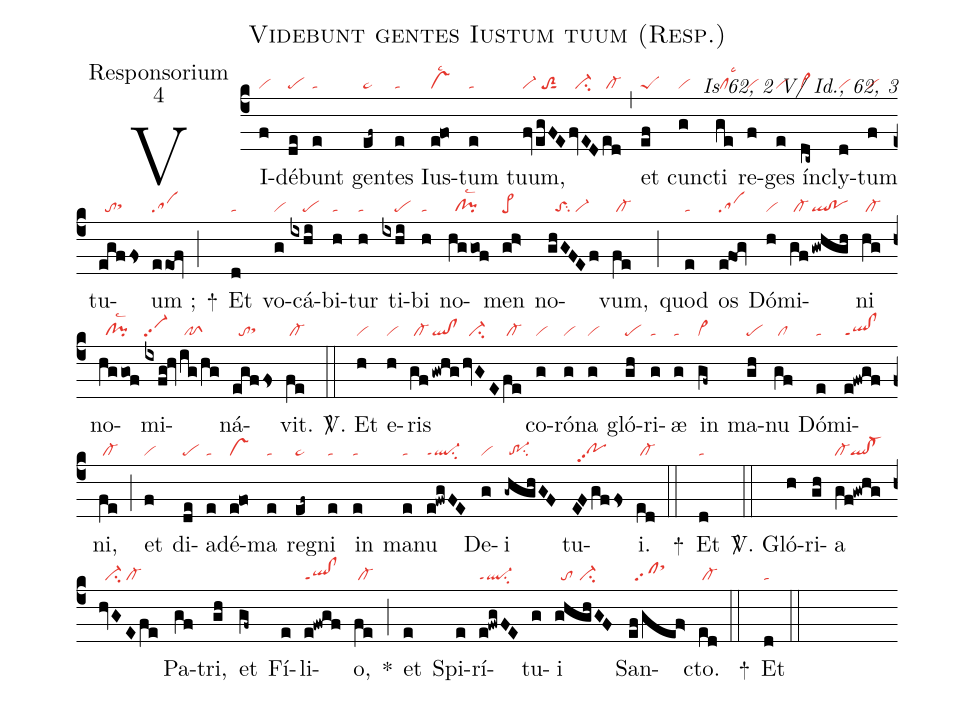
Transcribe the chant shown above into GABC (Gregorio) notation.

name:Videbunt gentes Iustum tuum (Resp.);
office-part:Responsorium;
mode:4;
commentary:Is 62, 2 V/ Id., 62, 3;
nabc-lines:1;
%%
(c4)VI(f|vi)dé(de|pe)bunt(e|ta) gen(ef~|pe~)tes(e|ta) Ius(e!fo|vslsc2)tum(e|ta) t{uu}m,(fv|vi-|egFE|//toS2sut1|fvED|//ci-|ed|/cl-) (,) et(ef|peS) cunc(g|vi)ti(ge|/cllsc3) re(f|vi)ges(e|vi) ín(dc~|cl~)cly(d|vi)tum(f|vi) tu(egffs|//tosthh)um ;(eeof|sa) (;)
+()
Et(d|ta) vo(g|vi)cá(ixhi|////pe)bi(h|ta)tur(h|ta) ti(ixhi|////pe)bi(h|ta) no(hggof|//cl!pilsc2)men(gh>|pe>) no(ghGFEf|//toSsu2/vi-)vum,(fe|/cl-) (;) quod(e|ta) os(e!fog|sa) Dó(h|vi)mi(gf|/cl-|!gwhgh|ql!po)ni(hg|/cl-) no(hggof|//cl!pilsc2)mi(ixfg!hv|vi-pp2|/ig/hg|/pfS)ná(egffs|//tosthh)vit.(fe|/cl-) (::)

<sp>V/</sp>. Et(h|vi) e(h|vi)ris(gf|/cl-|!gwhg|ql!cl|/hvGE|//ci-|fe|/cl-) co(g|vi)ró(g|vi)na(g|vi) gló(gh|pe)ri(g|ta)æ(g|ta) in(gf~|cl~) ma(gh|pe)nu(gf|/cl) Dó(e|ta)mi(e!fwgf|ql!clppt1)ni,(fe|/cl-) (;) et(f|vi) di(de|pe)a(e|ta)dé(e!fo|vs)ma(e|ta) re(ef~|pe~)gni(e|ta) in(e|ta) ma(e|ta)nu(e!fwgFE|ql-ppt1su2) De(g|vi)i(-ghghGF|/tr-1su2) tu(EFgffs|//pohgpp2)i.(ed|/cl-) (::)
+()
Et(d|ta) (::)

<sp>V/</sp>. Gló(h)ri(gh)a(gf!gwhg|cl-ql!cl-|hvGEfe|//ci-/cl-) Pa(gf)tri,(gh)
et(gf~) Fí(e)li(e!fwgf|ql!clppt1)o,(fe|/cl-) *(;)
et(e) Spi(e)rí(e!fwgFE|ql-ppt1su2)tu(g)i(ghghGF|//to//ci-) San(ef/gef>|//sfsthk)cto.(ed|/cl-) (::)
+()
Et(d|ta) (::)
